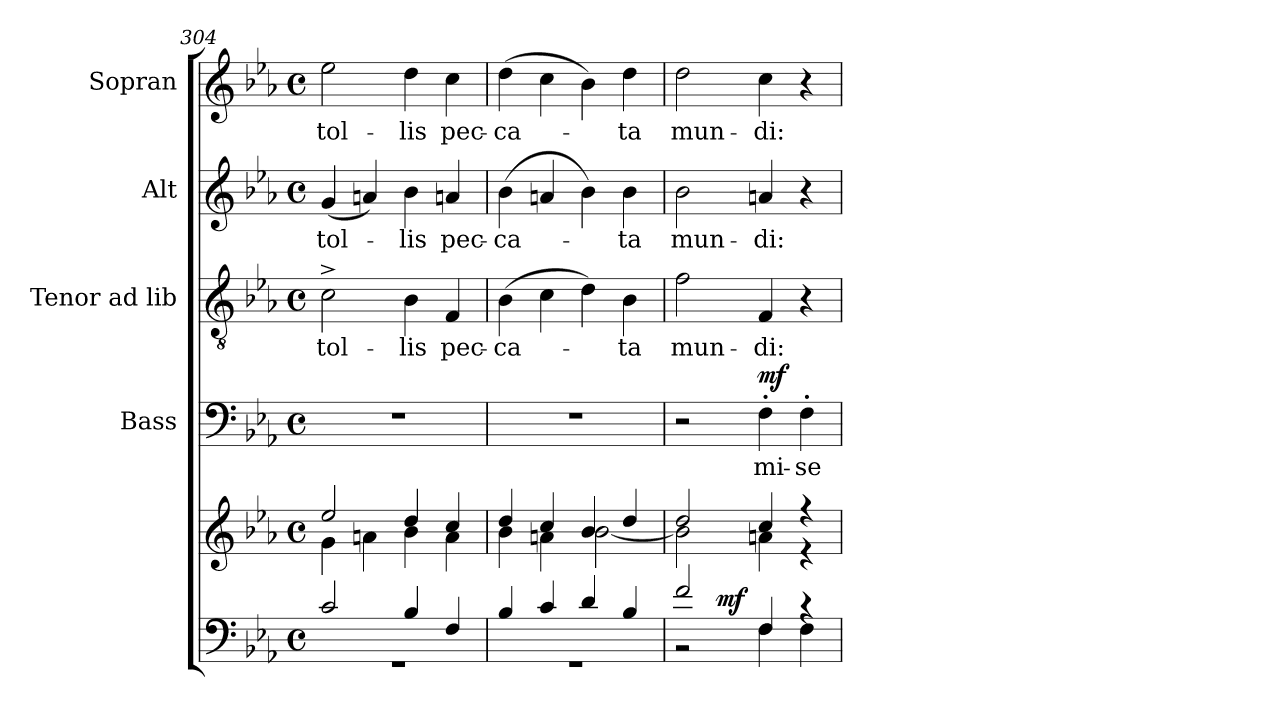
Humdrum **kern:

**kern	**kern	**dynam	**kern	**text	**dynam	**kern	**text	**kern	**text	**kern	**text
*part5	*part5	*part5	*part4	*part4	*part4	*part3	*part3	*part2	*part2	*part1	*part1
*staff6	*staff5	*staff5/6	*staff4	*staff4	*staff4	*staff3	*staff3	*staff2	*staff2	*staff1	*staff1
*	*	*	*I"Bass	*	*	*I"Tenor ad lib	*	*I"Alt	*	*I"Sopran	*
*	*	*	*I'B	*	*	*I'T	*	*I'A	*	*I'S	*
!!LO:LB:g=z
*clefF4	*clefG2	*	*clefF4	*	*	*clefGv2	*	*clefG2	*	*clefG2	*
*k[b-e-a-]	*k[b-e-a-]	*	*k[b-e-a-]	*	*	*k[b-e-a-]	*	*k[b-e-a-]	*	*k[b-e-a-]	*
*E-:	*E-:	*	*E-:	*	*	*E-:	*	*E-:	*	*E-:	*
*M4/4	*M4/4	*	*M4/4	*	*	*M4/4	*	*M4/4	*	*M4/4	*
*met(c)	*met(c)	*	*met(c)	*	*	*met(c)	*	*met(c)	*	*met(c)	*
=304	=304	=304	=304	=304	=304	=304	=304	=304	=304	=304	=304
*^	*^	*	*	*	*	*	*	*	*	*	*
!	!	!	!	!	!	!	!	!	!LO:LY:b	!	!LO:LY:b	!	!LO:LY:b
2c/	1rGG	2ee-/	4g\	.	1r	.	.	2c^>\	tol-	(<4g/	tol-	2ee-\	tol-
.	.	.	4an\	.	.	.	.	.	.	4an/)	.	.	.
!	!	!	!	!	!	!	!	!	!LO:LY:b	!	!LO:LY:b	!	!LO:LY:b
4B-/	.	4dd/	4b-\	.	.	.	.	4B-\	-lis	4b-\	-lis	4dd\	-lis
!	!	!	!	!	!	!	!	!	!LO:LY:b	!	!LO:LY:b	!	!LO:LY:b
4F/	.	4cc/	4a\	.	.	.	.	4F/	pec-	4an/	pec-	4cc\	pec-
=305	=305	=305	=305	=305	=305	=305	=305	=305	=305	=305	=305	=305	=305
!	!	!	!	!	!	!	!	!	!LO:LY:b	!	!LO:LY:b	!	!LO:LY:b
4B-/	1rGG	4dd/	4b-\	.	1r	.	.	(>4B-\	-ca-	(>4b-\	-ca-	(>4dd\	-ca-
4c/	.	4cc/	4an\	.	.	.	.	4c\	.	4an/	.	4cc\	.
4d/	.	4b-/	[<2b-\	.	.	.	.	4d\)	.	4b-\)	.	4b-\)	.
!	!	!	!	!	!	!	!	!	!LO:LY:b	!	!LO:LY:b	!	!LO:LY:b
4B-/	.	4dd/	.	.	.	.	.	4B-\	-ta	4b-\	-ta	4dd\	-ta
=306	=306	=306	=306	=306	=306	=306	=306	=306	=306	=306	=306	=306	=306
!	!	!	!	!	!	!	!	!	!LO:LY:b	!	!LO:LY:b	!	!LO:LY:b
*	*^	*	*	*	*	*	*	*	*	*	*	*	*
2f/	2rBB	4ryy	2dd/	2b-\]	.	2r	.	.	2f\	mun-	2b-\	mun-	2dd\	mun-
!	!	!	!	!	!LO:DY:a=2	!	!	!	!	!	!	!	!	!
.	.	2.ryy	.	.	mf	.	.	.	.	.	.	.	.	.
!	!	!	!	!	!	!	!LO:LY:b	!LO:DY:a	!	!LO:LY:b	!	!LO:LY:b	!	!LO:LY:b
4F/	4F\	.	4cc/	4an\	.	4F'>\	mi-	mf	4F/	-di:	4an/	-di:	4cc\	-di:
!	!	!	!	!	!	!	!LO:LY:b	!	!	!	!	!	!	!
4rc	4F\	.	4r	4r	.	4F'>\	-se-	.	4r	.	4r	.	4r	.
*v	*v	*v	*	*	*	*	*	*	*	*	*	*	*	*
*	*v	*v	*	*	*	*	*	*	*	*	*	*
=	=	=	=	=	=	=	=	=	=	=	=
*-	*-	*-	*-	*-	*-	*-	*-	*-	*-	*-	*-
